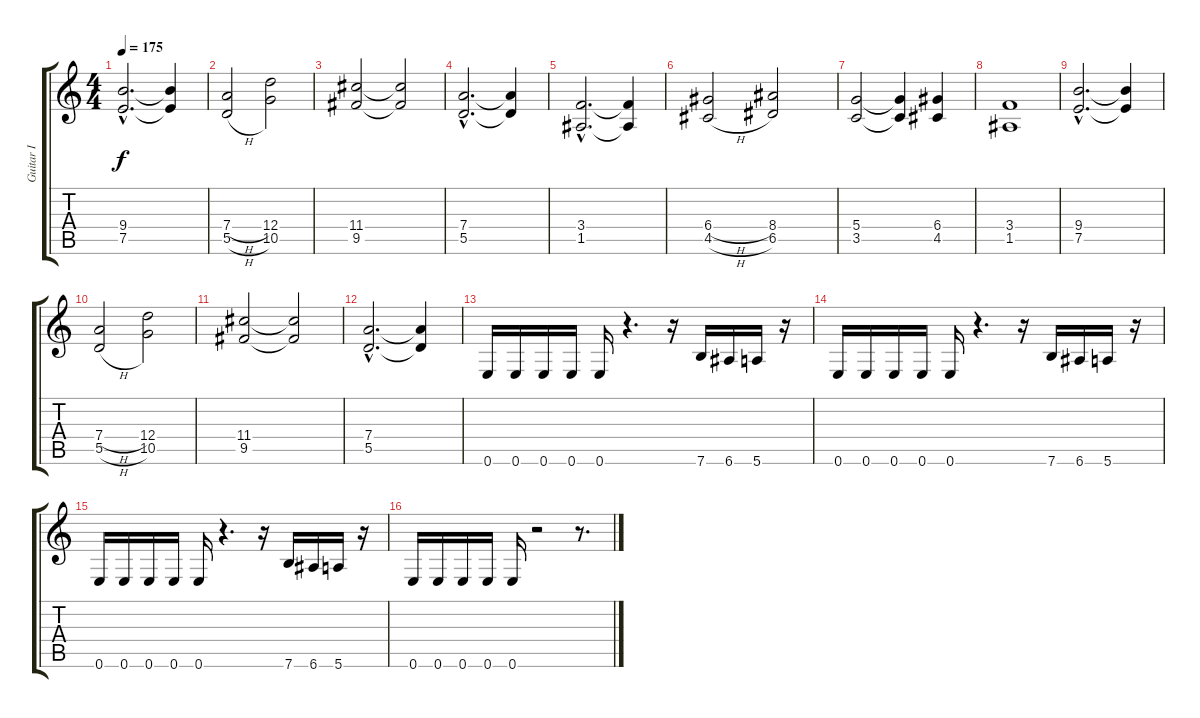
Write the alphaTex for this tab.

\track ("Guitar I" "Guitar I") {instrument distortionguitar}
\staff {score tabs}
\tuning (E4 B3 G3 D3 A2 E2) {hide}
\ts (4 4)
\tempo 175
\clef g2
\ks c
(9.4{hac} 7.5{hac}).2{d dy f} (9.4{t} 7.5{t}).4 |
(7.4{h} 5.5{h}).2 (12.4 10.5).2 |
(11.4 9.5).2 (11.4{t} 9.5{t}).2 |
(7.4{hac} 5.5{hac}).2{d} (7.4{t} 5.5{t}).4 |
(3.4{hac} 1.5{hac}).2{d} (3.4{t} 1.5{t}).4 |
(6.4{h} 4.5{h}).2 (8.4 6.5).2 |
(5.4 3.5).2 (5.4{t} 3.5{t}).4 (6.4 4.5).4 |
(3.4 1.5).1 |
(9.4{hac} 7.5{hac}).2{d} (9.4{t} 7.5{t}).4 |
(7.4{h} 5.5{h}).2 (12.4 10.5).2 |
(11.4 9.5).2 (11.4{t} 9.5{t}).2 |
(7.4{hac} 5.5{hac}).2{d} (7.4{t} 5.5{t}).4 |
0.6.16 0.6.16 0.6.16 0.6.16 0.6.16 r.4{d} r.16 7.6.16 6.6.16 5.6.16 r.16 |
0.6.16 0.6.16 0.6.16 0.6.16 0.6.16 r.4{d} r.16 7.6.16 6.6.16 5.6.16 r.16 |
0.6.16 0.6.16 0.6.16 0.6.16 0.6.16 r.4{d} r.16 7.6.16 6.6.16 5.6.16 r.16 |
0.6.16 0.6.16 0.6.16 0.6.16 0.6.16 r.2 r.8{d}
